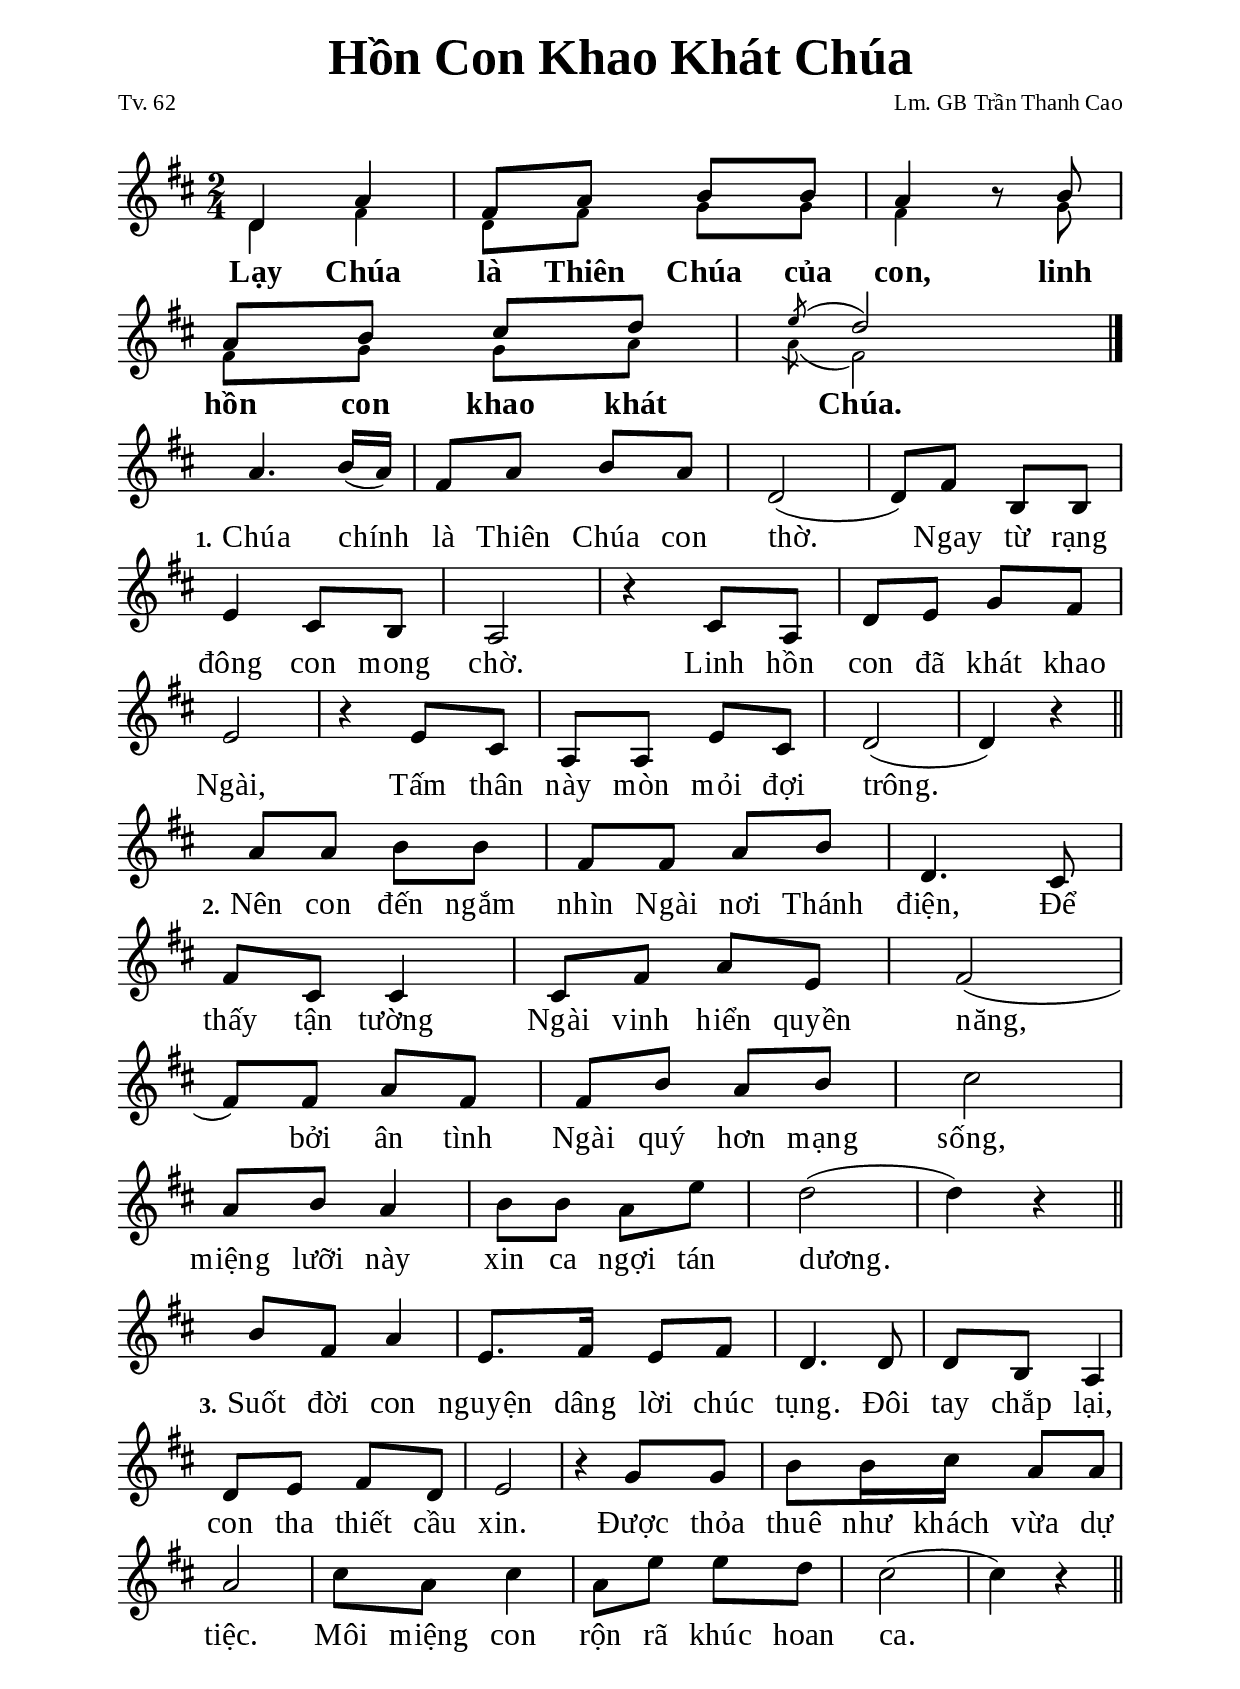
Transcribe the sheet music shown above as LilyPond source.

% Cài đặt chung
\version "2.20.0"
\include "english.ly"

\header {
  title = \markup { \fontsize #3 "Hồn Con Khao Khát Chúa" }
  poet = "Tv. 62"
  composer = "Lm. GB Trần Thanh Cao"
  arranger = " "
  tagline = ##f
}

\paper {
  #(set-paper-size "a4")
  top-margin = 10\mm
  bottom-margin = 10\mm
  left-margin = 20\mm
  right-margin = 20\mm
  indent = #0
  #(define fonts
    (make-pango-font-tree
      "Liberation Serif"
      "Liberation Serif"
      "Liberation Serif"
      (/ 20 20)))
  page-count = #1
}

% Nhạc điệp khúc
nhacDiepKhucSop = \relative c' {
  d4 a' |
  fs8 a b b |
  a4 r8 b |
  a b cs d |
  \acciaccatura e8 d2 \bar "|."
}

nhacDiepKhucBas = \relative c' {
  d4 fs |
  d8 fs g g |
  fs4 r8 g |
  fs g g a |
  \acciaccatura a8 fs2
}

% Nhạc phiên khúc
nhacPhienKhucMot = \relative c'' {
  a4. b16 (a) |
  fs8 a b a |
  d,2 ( |
  d8) fs b, b |
  e4 cs8 b |
  a2 |
  r4 cs8 a |
  d e g fs |
  e2 |
  r4 e8 cs |
  a a e' cs |
  d2 ( |
  d4) r \bar "||"
}

nhacPhienKhucHai = \relative c'' {
  a8 a b b |
  fs fs a b |
  d,4. cs8 |
  fs cs cs4 |
  cs8 fs a e |
  fs2 ( |
  fs8) fs a fs |
  fs b a b |
  cs2 |
  a8 b a4 |
  b8 b a e' |
  d2 ( |
  d4) r \bar "||"
}

nhacPhienKhucBa = \relative c'' {
  b8 fs a4 |
  e8. fs16 e8 fs |
  d4. d8 |
  d b a4 |
  d8 e fs d |
  e2 |
  r4 g8 g 
  b8 b16 cs a8 a |
  a2 |
  cs8 a cs4 |
  a8 e' e d |
  cs2 ( |
  cs4) r \bar "||"
}

% Lời điệp khúc
loiDiepKhuc = \lyricmode {
  Lạy Chúa là Thiên Chúa của con,
  linh hồn con khao khát Chúa.
}

% Lời phiên khúc
loiPhienKhucMot = \lyricmode {
  \set stanza = #"1."
  Chúa chính là Thiên Chúa con thờ.
  Ngay từ rạng đông con mong chờ.
  Linh hồn con đã khát khao Ngài,
  Tấm thân này mòn mỏi đợi trông.
}

loiPhienKhucHai = \lyricmode {
  \set stanza = #"2."
  Nên con đến ngắm nhìn Ngài nơi Thánh điện,
  Để thấy tận tường Ngài vinh hiển quyền năng,
  bởi ân tình Ngài quý hơn mạng sống,
  miệng lưỡi này xin ca ngợi tán dương.
}

loiPhienKhucBa = \lyricmode {
  \set stanza = #"3."
  Suốt đời con nguyện dâng lời chúc tụng.
  Đôi tay chắp lại, con tha thiết cầu xin.
  Được thỏa thuê như khách vừa dự tiệc.
  Môi miệng con rộn rã khúc hoan ca.
}


% Dàn trang
\score {
  \new ChoirStaff <<
    \new Staff = diepKhuc \with {
        \consists "Merge_rests_engraver"
        \magnifyStaff #(magstep +1)
      }
      <<
      \new Voice = beSop {
        \voiceOne \key d \major \time 2/4 \nhacDiepKhucSop
      }
      \new Voice = beBas {
        \override NoteHead.font-size = #-2
        \voiceTwo \key d \major \time 2/4 \nhacDiepKhucBas
      }
    >>
    \new Lyrics \lyricsto beSop \loiDiepKhuc
  >>
  \layout {
    \override Lyrics.LyricText.font-series = #'bold
    \override Lyrics.LyricText.font-size = #+3
    \override Lyrics.LyricSpace.minimum-distance = #4.0
    \override Score.BarNumber.break-visibility = ##(#f #f #f)
    \override Score.SpacingSpanner.uniform-stretching = ##t
  }
}

\score {
  \new ChoirStaff <<
    \new Staff = phienKhuc \with {
        \magnifyStaff #(magstep +1)
      }
      <<
      \new Voice = beSop {
        \key d \major \time 2/4 \nhacPhienKhucMot
      }
    >>
    \new Lyrics \lyricsto beSop \loiPhienKhucMot
  >>
  \layout {
    \override Staff.TimeSignature.transparent = ##t
    \override Lyrics.LyricText.font-size = #+3
    \override Lyrics.LyricSpace.minimum-distance = #2.0
    \override Score.BarNumber.break-visibility = ##(#f #f #f)
    \override Score.SpacingSpanner.uniform-stretching = ##t
  }
}

\score {
  \new ChoirStaff <<
    \new Staff = phienKhuc \with {
        \magnifyStaff #(magstep +1)
      }
      <<
      \new Voice = beSop {
        \key d \major \time 2/4 \nhacPhienKhucHai
      }
    >>
    \new Lyrics \lyricsto beSop \loiPhienKhucHai
  >>
  \layout {
    \override Staff.TimeSignature.transparent = ##t
    \override Lyrics.LyricText.font-size = #+3
    \override Lyrics.LyricSpace.minimum-distance = #2.0
    \override Score.BarNumber.break-visibility = ##(#f #f #f)
    \override Score.SpacingSpanner.uniform-stretching = ##t
  }
}

\score {
  \new ChoirStaff <<
    \new Staff = phienKhuc \with {
        \magnifyStaff #(magstep +1)
      }
      <<
      \new Voice = beSop {
        \key d \major \time 2/4 \nhacPhienKhucBa
      }
    >>
    \new Lyrics \lyricsto beSop \loiPhienKhucBa
  >>
  \layout {
    \override Staff.TimeSignature.transparent = ##t
    \override Lyrics.LyricText.font-size = #+3
    \override Lyrics.LyricSpace.minimum-distance = #2.0
    \override Score.BarNumber.break-visibility = ##(#f #f #f)
    \override Score.SpacingSpanner.uniform-stretching = ##t
  }
}
